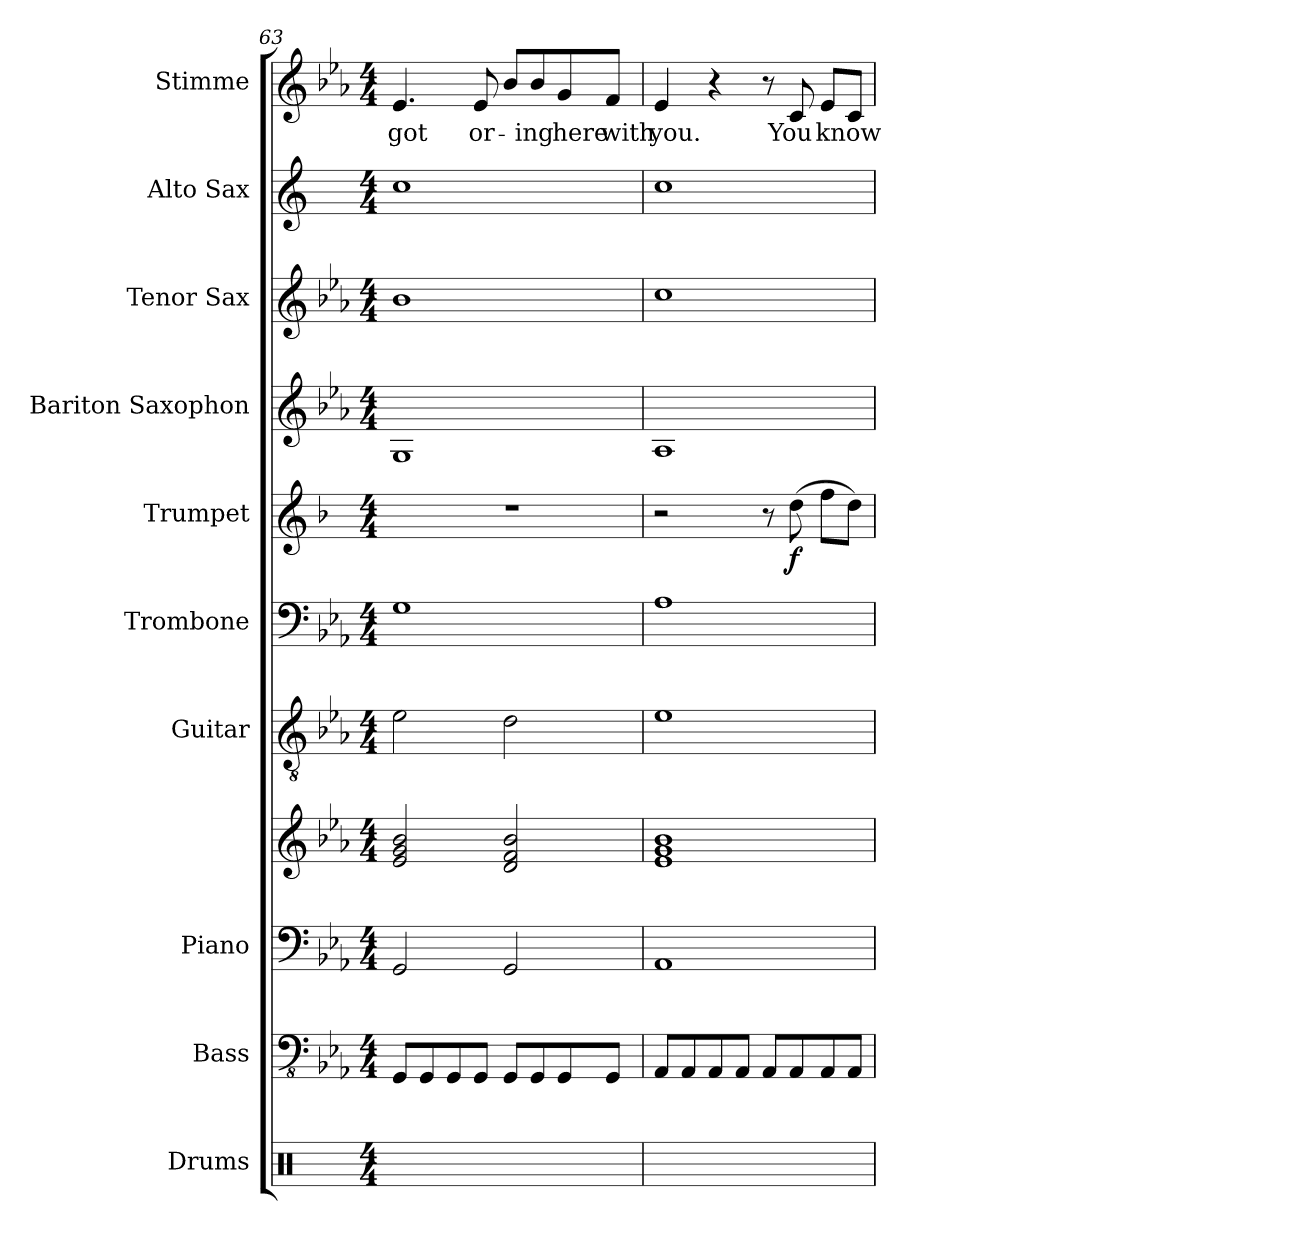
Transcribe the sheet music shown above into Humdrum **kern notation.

**kern	**kern	**kern	**kern	**kern	**kern	**kern	**dynam	**kern	**kern	**kern	**kern	**text
*part10	*part9	*part8	*part8	*part7	*part6	*part5	*part5	*part4	*part3	*part2	*part1	*part1
*staff11	*staff10	*staff9	*staff8	*staff7	*staff6	*staff5	*staff5	*staff4	*staff3	*staff2	*staff1	*staff1
*I"Drums	*I"Bass	*I"Piano	*	*I"Guitar	*I"Trombone	*I"Trumpet	*	*I"Bariton Saxophon	*I"Tenor Sax	*I"Alto Sax	*I"Stimme	*
*I'Drums	*I'Bass	*I'Piano	*	*I'Gtr.	*I'Tbn.	*I'Tpt.	*	*I'Bar. Sax.	*I'Tenor	*I'Alto	*I'St.	*
*clefX	*clefFv4	*clefF4	*clefG2	*clefGv2	*clefF4	*clefG2	*	*clefG2	*clefG2	*clefG2	*clefG2	*
*	*	*	*	*	*	*ITrd1c2	*	*ITrd12c21	*ITrd8c14	*ITrd5c9	*	*
*k[]	*k[b-e-a-]	*k[b-e-a-]	*k[b-e-a-]	*k[b-e-a-]	*k[b-e-a-]	*k[b-e-a-]	*	*k[b-e-a-]	*k[b-e-a-]	*k[b-e-a-]	*k[b-e-a-]	*
*M4/4	*M4/4	*M4/4	*M4/4	*M4/4	*M4/4	*M4/4	*	*M4/4	*M4/4	*M4/4	*M4/4	*
=63	=63	=63	=63	=63	=63	=63	=63	=63	=63	=63	=63	=63
!	!	!	!	!	!	!	!	!	!	!	!	!LO:LY:b
1ryy	8GGG/L	2GG/	2e-/ 2g/ 2b-/	2e-\ 2g\yy 2b-\yy	1G	1r	.	1GG	1B-	1e-	4.e-/	got
.	8GGG/	.	.	.	.	.	.	.	.	.	.	.
.	8GGG/	.	.	.	.	.	.	.	.	.	.	.
!	!	!	!	!	!	!	!	!	!	!	!	!LO:LY:b
.	8GGG/J	.	.	.	.	.	.	.	.	.	8e-/	or-
.	8GGG/L	2GG/	2d/ 2f/ 2b-/	2d\ 2f\yy 2b-\yy	.	.	.	.	.	.	8b-/L	.
!	!	!	!	!	!	!	!	!	!	!	!	!LO:LY:b
.	8GGG/	.	.	.	.	.	.	.	.	.	8b-/	-ing
!	!	!	!	!	!	!	!	!	!	!	!	!LO:LY:b
.	8GGG/	.	.	.	.	.	.	.	.	.	8g/	here
!	!	!	!	!	!	!	!	!	!	!	!	!LO:LY:b
.	8GGG/J	.	.	.	.	.	.	.	.	.	8f/J	with
=64	=64	=64	=64	=64	=64	=64	=64	=64	=64	=64	=64	=64
!	!	!	!	!	!	!	!	!	!	!	!	!LO:LY:b
1ryy	8AAA-/L	1AA-	1e- 1g 1b-	1e- 1gyy 1b-yy	1A-	2r	.	1AA-	1c	1e-	4e-/	you.
.	8AAA-/	.	.	.	.	.	.	.	.	.	.	.
.	8AAA-/	.	.	.	.	.	.	.	.	.	4r	.
.	8AAA-/J	.	.	.	.	.	.	.	.	.	.	.
.	8AAA-/L	.	.	.	.	8r	.	.	.	.	8r	.
!	!	!	!	!	!	!	!LO:DY:b	!	!	!	!	!LO:LY:b
.	8AAA-/	.	.	.	.	(>8cc\	f	.	.	.	8c/	You
!	!	!	!	!	!	!	!	!	!	!	!	!LO:LY:b
.	8AAA-/	.	.	.	.	8ee-\L	.	.	.	.	8e-/L	know
.	8AAA-/J	.	.	.	.	8cc\J)	.	.	.	.	8c/J	.
=	=	=	=	=	=	=	=	=	=	=	=	=
*-	*-	*-	*-	*-	*-	*-	*-	*-	*-	*-	*-	*-
